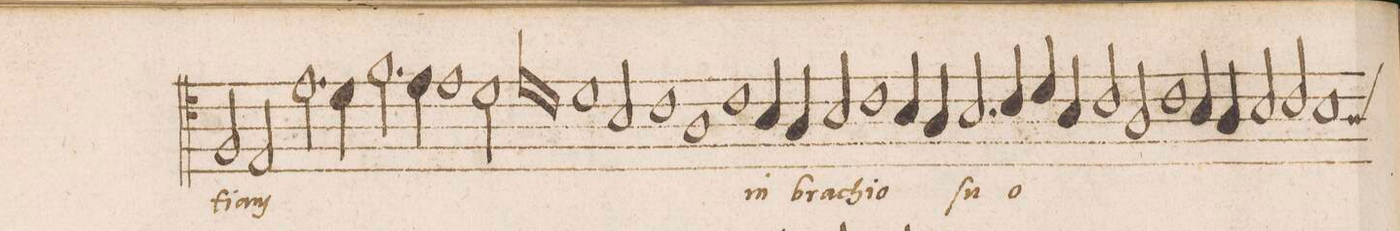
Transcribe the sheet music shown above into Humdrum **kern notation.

**kern	**text
*I"TENOR	*
*clefC4	*
*k[]	*
*met(C|)	*
*M2/1	*
2F/	-ti-
=68-	=68-
2E/	-am
2.e\	.
4d\	.
2.f\	.
=69-	=69-
4e\	.
1e	.
2d\	.
=70-	=70-
*lig	*
1e	.
1c	.
*Xlig	*
=71-	=71-
1d	.
2B/	.
1c\	.
=72-	=72-
1A	.
1c\	.
=73-	=73-
4B/	in
4A/	bra-
2B/	-chi-
1c\	-o
=74-	=74-
4B/	.
4A/	.
2.B/	ſu-
4c/	-o
=75-	=75-
4d/	.
4B/	.
2c/	.
2A/	.
1c\	.
=76-	=76-
4B/	.
4A/	.
2B/	.
2c/	.
=77-	=77-
1B	.
*custos:A	*
*-	*-
